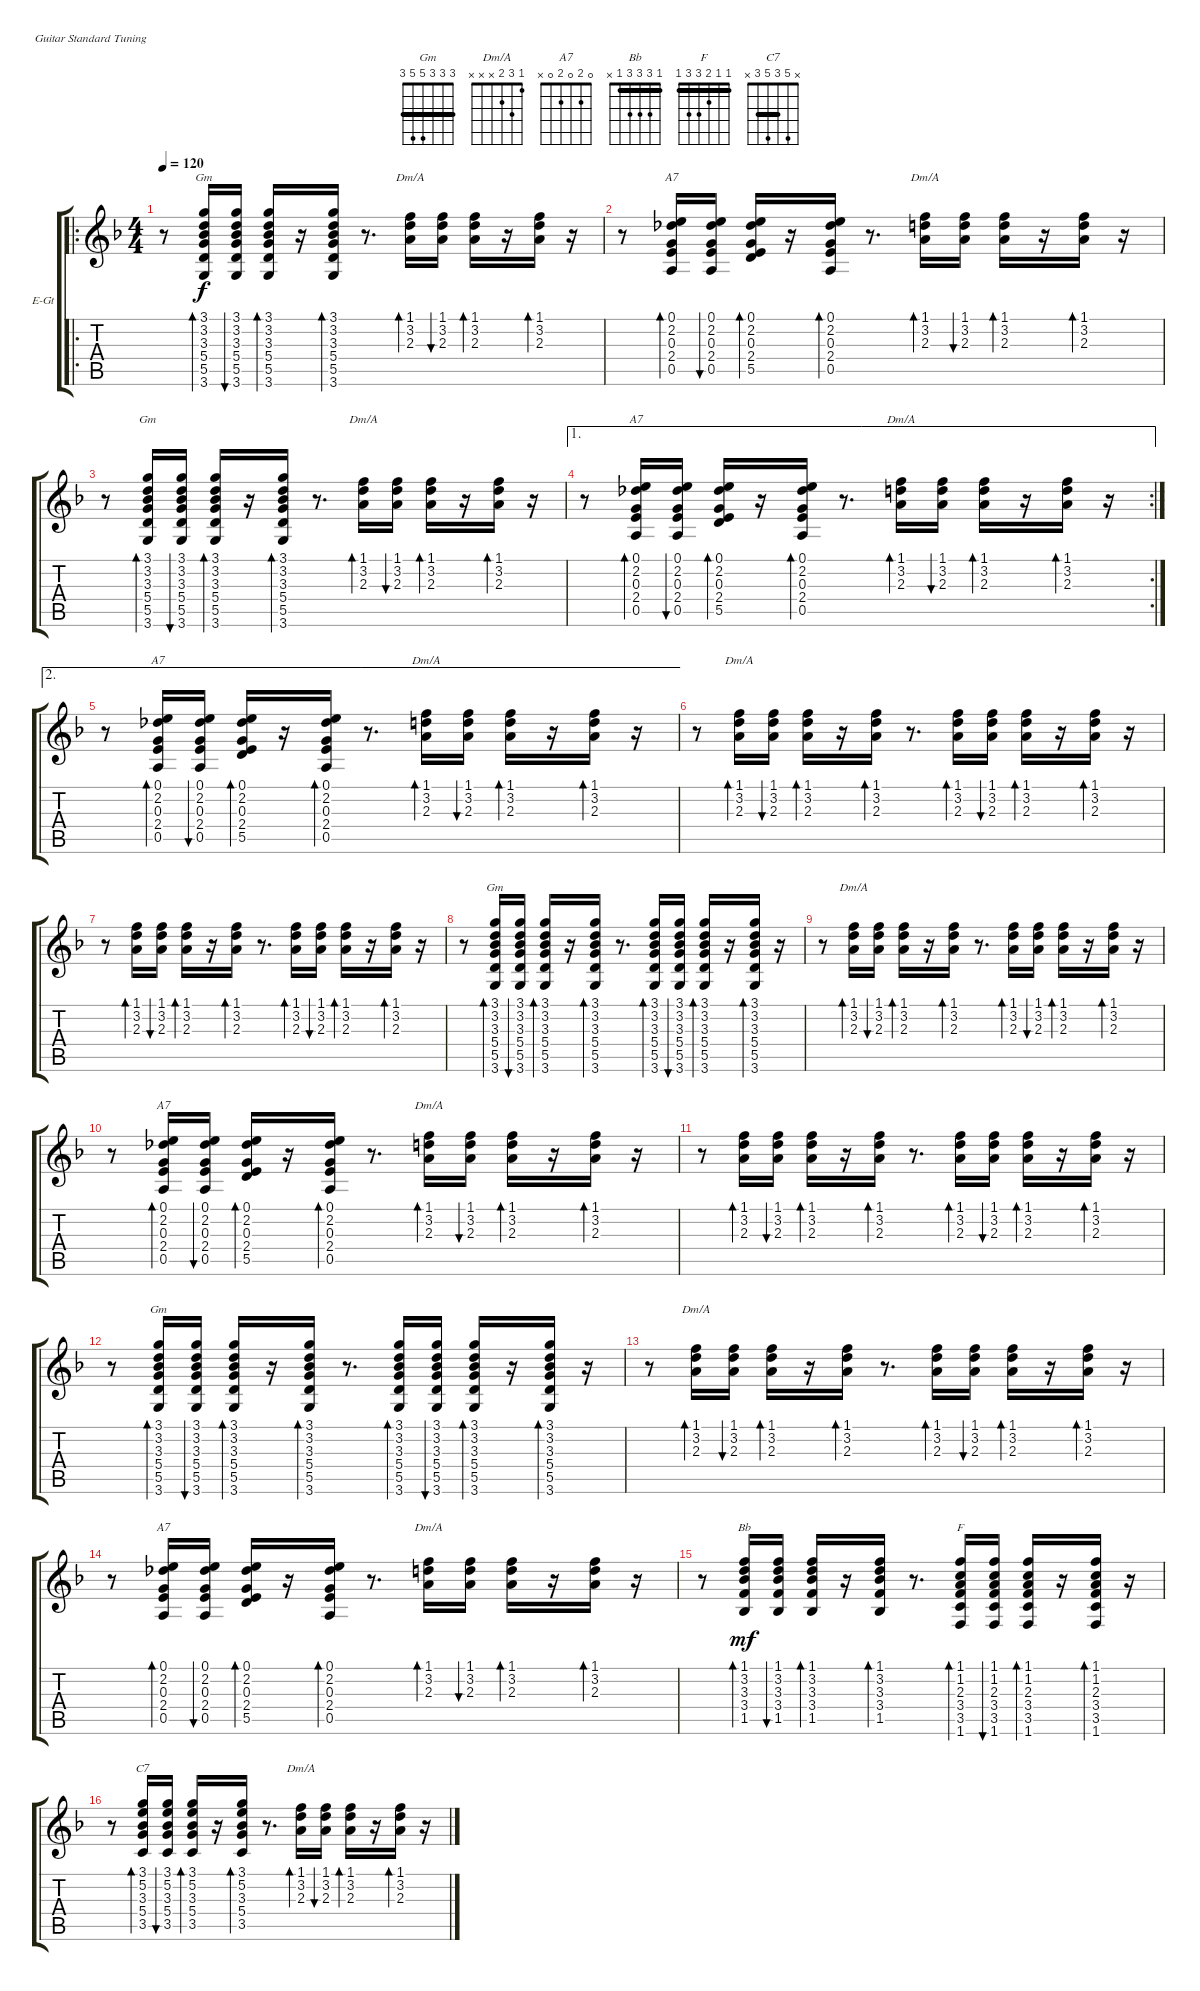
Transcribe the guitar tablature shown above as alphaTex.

\defaultSystemsLayout 4
\bracketExtendMode groupsimilarinstruments
\firstSystemTrackNameOrientation horizontal
\otherSystemsTrackNameOrientation horizontal
\track ("Electric Guitar" "E-Gt") {instrument electricguitarclean}
\staff {score tabs}
\tuning (E4 B3 G3 D3 A2 E2)
\chord ("Gm" 3 3 3 5 5 3) {barre (3 3 3)}
\chord ("Dm/A" 1 3 2 x x x)
\chord ("A7" 0 2 0 2 0 x)
\chord ("Bb" 1 3 3 3 1 x) {barre 1}
\chord ("F" 1 1 2 3 3 1) {barre (1 1)}
\chord ("C7" x 5 3 5 3 x) {barre 3}
\ro
\ts (4 4)
\tempo 120
\clef g2
\ks f
r.8{dy f instrument electricguitarclean} (3.1 3.2 3.3 5.4 3.6 5.5).16{bd 30 ch "Gm"} (3.1 3.2 3.3 5.4 5.5 3.6).16{bu 30} (3.1 3.2 3.3 5.4 5.5 3.6).16{bd 30} r.16 (3.1 3.2 3.3 5.4 5.5 3.6).16{bd 30} r.8{d} (1.1 3.2 2.3).16{bd 30 ch "Dm/A"} (1.1 3.2 2.3).16{bu 30} (1.1 3.2 2.3).16{bd 30} r.16 (1.1 3.2 2.3).16{bd 30} r.16 |
r.8 (0.1 2.2 0.3 2.4 0.5).16{bd 30 ch "A7"} (0.1 2.2 0.3 2.4 0.5).16{bu 30} (2.2 0.3 2.4 5.5 0.1).16{bd 30} r.16 (0.1 2.2 0.3 2.4 0.5).16{bd 30} r.8{d} (1.1 3.2 2.3).16{bd 30 ch "Dm/A"} (1.1 3.2 2.3).16{bu 30} (1.1 3.2 2.3).16{bd 30} r.16 (1.1 3.2 2.3).16{bd 30} r.16 |
r.8 (3.1 3.2 3.3 5.4 3.6 5.5).16{bd 30 ch "Gm"} (3.1 3.2 3.3 5.4 5.5 3.6).16{bu 30} (3.1 3.2 3.3 5.4 5.5 3.6).16{bd 30} r.16 (3.1 3.2 3.3 5.4 5.5 3.6).16{bd 30} r.8{d} (1.1 3.2 2.3).16{bd 30 ch "Dm/A"} (1.1 3.2 2.3).16{bu 30} (1.1 3.2 2.3).16{bd 30} r.16 (1.1 3.2 2.3).16{bd 30} r.16 |
\ae 1
\rc 2
r.8 (0.1 2.2 0.3 2.4 0.5).16{bd 30 ch "A7"} (0.1 2.2 0.3 2.4 0.5).16{bu 30} (2.2 0.3 2.4 5.5 0.1).16{bd 30} r.16 (0.1 2.2 0.3 2.4 0.5).16{bd 30} r.8{d} (1.1 3.2 2.3).16{bd 30 ch "Dm/A"} (1.1 3.2 2.3).16{bu 30} (1.1 3.2 2.3).16{bd 30} r.16 (1.1 3.2 2.3).16{bd 30} r.16 |
\ae 2
r.8 (0.1 2.2 0.3 2.4 0.5).16{bd 30 ch "A7"} (0.1 2.2 0.3 2.4 0.5).16{bu 30} (2.2 0.3 2.4 5.5 0.1).16{bd 30} r.16 (0.1 2.2 0.3 2.4 0.5).16{bd 30} r.8{d} (1.1 3.2 2.3).16{bd 30 ch "Dm/A"} (1.1 3.2 2.3).16{bu 30} (1.1 3.2 2.3).16{bd 30} r.16 (1.1 3.2 2.3).16{bd 30} r.16 |
r.8 (1.1 3.2 2.3).16{bd 30 ch "Dm/A"} (1.1 3.2 2.3).16{bu 30} (1.1 3.2 2.3).16{bd 30} r.16 (1.1 3.2 2.3).16{bd 30} r.8{d} (1.1 3.2 2.3).16{bd 30} (1.1 3.2 2.3).16{bu 30} (1.1 3.2 2.3).16{bd 30} r.16 (1.1 3.2 2.3).16{bd 30} r.16 |
r.8 (1.1 3.2 2.3).16{bd 30} (1.1 3.2 2.3).16{bu 30} (1.1 3.2 2.3).16{bd 30} r.16 (1.1 3.2 2.3).16{bd 30} r.8{d} (1.1 3.2 2.3).16{bd 30} (1.1 3.2 2.3).16{bu 30} (1.1 3.2 2.3).16{bd 30} r.16 (1.1 3.2 2.3).16{bd 30} r.16 |
r.8 (3.1 3.2 3.3 5.4 3.6 5.5).16{bd 30 ch "Gm"} (3.1 3.2 3.3 5.4 5.5 3.6).16{bu 30} (3.1 3.2 3.3 5.4 5.5 3.6).16{bd 30} r.16 (3.1 3.2 3.3 5.4 5.5 3.6).16{bd 30} r.8{d} (3.1 3.2 3.3 5.4 5.5 3.6).16{bd 30} (3.1 3.2 3.3 3.6 5.5 5.4).16{bu 30} (3.1 3.2 3.3 5.4 5.5 3.6).16{bd 30} r.16 (3.1 3.2 3.3 3.6 5.5 5.4).16{bd 30} r.16 |
r.8 (1.1 3.2 2.3).16{bd 30 ch "Dm/A"} (1.1 3.2 2.3).16{bu 30} (1.1 3.2 2.3).16{bd 30} r.16 (1.1 3.2 2.3).16{bd 30} r.8{d} (1.1 3.2 2.3).16{bd 30} (1.1 3.2 2.3).16{bu 30} (1.1 3.2 2.3).16{bd 30} r.16 (1.1 3.2 2.3).16{bd 30} r.16 |
r.8 (0.1 2.2 0.3 2.4 0.5).16{bd 30 ch "A7"} (0.1 2.2 0.3 2.4 0.5).16{bu 30} (2.2 0.3 2.4 5.5 0.1).16{bd 30} r.16 (0.1 2.2 0.3 2.4 0.5).16{bd 30} r.8{d} (1.1 3.2 2.3).16{bd 30 ch "Dm/A"} (1.1 3.2 2.3).16{bu 30} (1.1 3.2 2.3).16{bd 30} r.16 (1.1 3.2 2.3).16{bd 30} r.16 |
r.8 (1.1 3.2 2.3).16{bd 30} (1.1 3.2 2.3).16{bu 30} (1.1 3.2 2.3).16{bd 30} r.16 (1.1 3.2 2.3).16{bd 30} r.8{d} (1.1 3.2 2.3).16{bd 30} (1.1 3.2 2.3).16{bu 30} (1.1 3.2 2.3).16{bd 30} r.16 (1.1 3.2 2.3).16{bd 30} r.16 |
r.8 (3.1 3.2 3.3 5.4 3.6 5.5).16{bd 30 ch "Gm"} (3.1 3.2 3.3 5.4 5.5 3.6).16{bu 30} (3.1 3.2 3.3 5.4 5.5 3.6).16{bd 30} r.16 (3.1 3.2 3.3 5.4 5.5 3.6).16{bd 30} r.8{d} (3.1 3.2 3.3 5.4 5.5 3.6).16{bd 30} (3.1 3.2 3.3 3.6 5.5 5.4).16{bu 30} (3.1 3.2 3.3 5.4 5.5 3.6).16{bd 30} r.16 (3.1 3.2 3.3 3.6 5.5 5.4).16{bd 30} r.16 |
r.8 (1.1 3.2 2.3).16{bd 30 ch "Dm/A"} (1.1 3.2 2.3).16{bu 30} (1.1 3.2 2.3).16{bd 30} r.16 (1.1 3.2 2.3).16{bd 30} r.8{d} (1.1 3.2 2.3).16{bd 30} (1.1 3.2 2.3).16{bu 30} (1.1 3.2 2.3).16{bd 30} r.16 (1.1 3.2 2.3).16{bd 30} r.16 |
r.8 (0.1 2.2 0.3 2.4 0.5).16{bd 30 ch "A7"} (0.1 2.2 0.3 2.4 0.5).16{bu 30} (2.2 0.3 2.4 5.5 0.1).16{bd 30} r.16 (0.1 2.2 0.3 2.4 0.5).16{bd 30} r.8{d} (1.1 3.2 2.3).16{bd 30 ch "Dm/A"} (1.1 3.2 2.3).16{bu 30} (1.1 3.2 2.3).16{bd 30} r.16 (1.1 3.2 2.3).16{bd 30} r.16 |
r.8 (1.1 3.2 3.3 3.4 1.5).16{bd 30 ch "Bb" dy mf} (1.1 3.2 3.3 3.4 1.5).16{bu 30} (3.2 3.3 3.4 1.5 1.1).16{bd 30} r.16 (1.1 3.2 3.3 3.4 1.5).16{bd 30} r.8{d} (1.1 1.2 2.3 3.5 3.4 1.6).16{bd 30 ch "F"} (1.1 1.2 2.3 3.4 3.5 1.6).16{bu 30} (1.1 1.2 2.3 3.5 3.4 1.6).16{bd 30} r.16 (1.1 1.2 2.3 3.4 3.5 1.6).16{bd 30} r.16 |
r.8 (3.1 5.2 3.3 5.4 3.5).16{bd 30 ch "C7"} (3.1 5.2 3.3 5.4 3.5).16{bu 30} (5.2 3.3 5.4 3.5 3.1).16{bd 30} r.16 (3.1 5.2 3.3 5.4 3.5).16{bd 30} r.8{d} (1.1 3.2 2.3).16{bd 30 ch "Dm/A"} (1.1 3.2 2.3).16{bu 30} (1.1 3.2 2.3).16{bd 30} r.16 (1.1 3.2 2.3).16{bd 30} r.16
